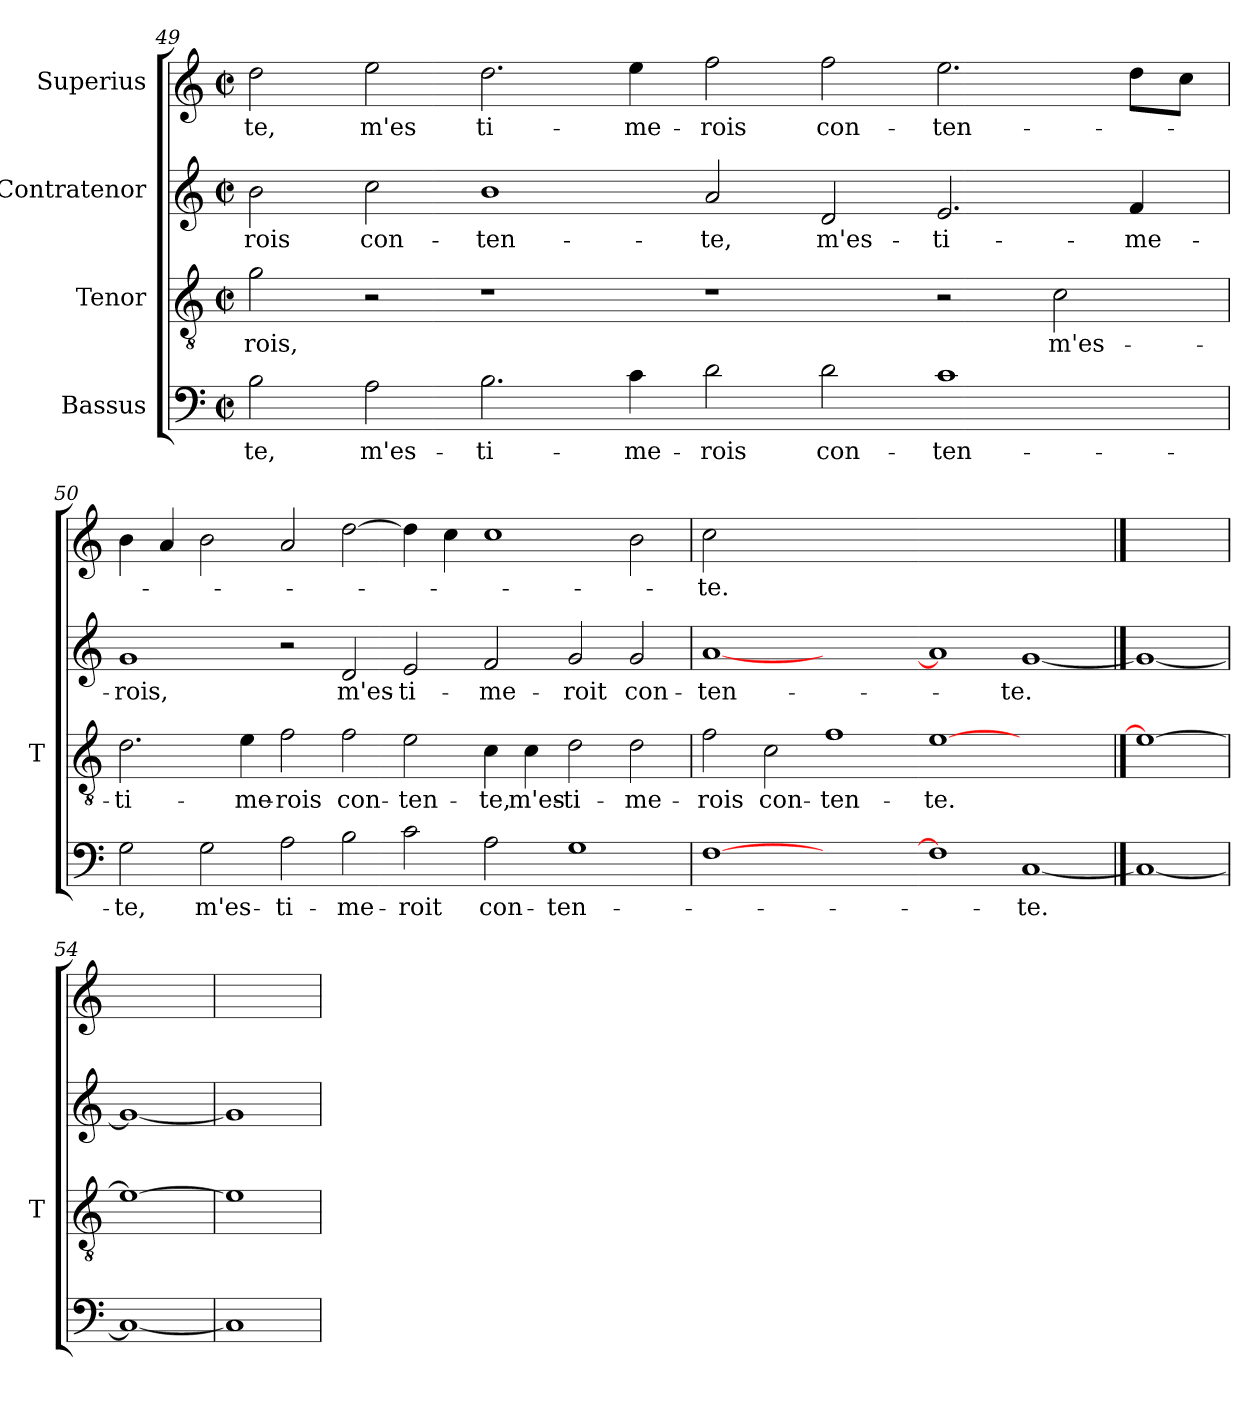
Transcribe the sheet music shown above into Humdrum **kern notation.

**kern	**text	**kern	**text	**kern	**text	**kern	**text
*part4	*part4	*part3	*part3	*part2	*part2	*part1	*part1
*staff4	*staff4	*staff3	*staff3	*staff2	*staff2	*staff1	*staff1
*I"Bassus	*	*I"Tenor	*	*I"Contratenor	*	*I"Superius	*
*	*	*I'T	*	*	*	*	*
*clefF4	*	*clefGv2	*	*clefG2	*	*clefG2	*
*k[]	*	*k[]	*	*k[]	*	*k[]	*
*C:	*	*C:	*	*C:	*	*C:	*
*M2/2	*	*M2/2	*	*M2/2	*	*M2/2	*
*met(c|)	*	*met(c|)	*	*met(c|)	*	*met(c|)	*
=49	=49	=49	=49	=49	=49	=49	=49
2B	-te,	2g	-rois,	2b	-rois	2dd	-te,
2A	m'es-	2r	.	2cc	con-	2ee	-m'es
2.B	ti-	1r	.	1b	ten-	2.dd	ti-
4c	me-	.	.	.	.	4ee	me-
2d	-rois	1r	.	2a	-te,	2ff	-rois
2d	con-	.	.	2d	m'es-	2ff	con-
1c	ten-	2r	.	2.e	ti-	2.ee	ten-
.	.	2c	m'es-	.	.	.	.
.	.	.	.	4f	me-	8ddL	.
.	.	.	.	.	.	8ccJ	.
!!LO:PB:g=z
=50	=50	=50	=50	=50	=50	=50	=50
2G	-te,	2.d	ti-	1g	-rois,	4b	.
.	.	.	.	.	.	4a	.
2G	m'es-	.	.	.	.	2b	.
.	.	4e	me-	.	.	.	.
2A	ti-	2f	-rois	2r	.	2a	.
2B	me-	2f	con-	2d	m'es-	[2dd	.
2c	-roit	2e	ten-	2e	ti-	4dd]	.
.	.	.	.	.	.	4cc	.
2A	con-	4c	-te,	2f	me-	1cc	.
.	.	4c	m'es-	.	.	.	.
1G	ten-	2d	ti-	2g	-roit	.	.
.	.	2d	me-	2g	con-	2b	.
=51	=51	=51	=51	=51	=51	=51	=51
[1F	.	2f	-rois	[1a	ten-	2cc	-te.
.	.	2c	con-	.	.	2ryy	.
1ryy	.	1f	ten-	1ryy	.	1ryy	.
=52-	=52-	=52-	=52-	=52-	=52-	=52-	=52-
1F]	.	[1e	-te.	1a]	.	1ryy	.
[1C	-te.	1ryy	.	[1g	-te.	1ryy	.
==53	==53	==53	==53	==53	==53	==53	==53
1C_	.	1e_	.	1g_	.	1ryy	.
=54	=54	=54	=54	=54	=54	=54	=54
1C_	.	1e_	.	1g_	.	1ryy	.
=55	=55	=55	=55	=55	=55	=55	=55
1C]	.	1e]	.	1g]	.	1ryy	.
=	=	=	=	=	=	=	=
*-	*-	*-	*-	*-	*-	*-	*-
